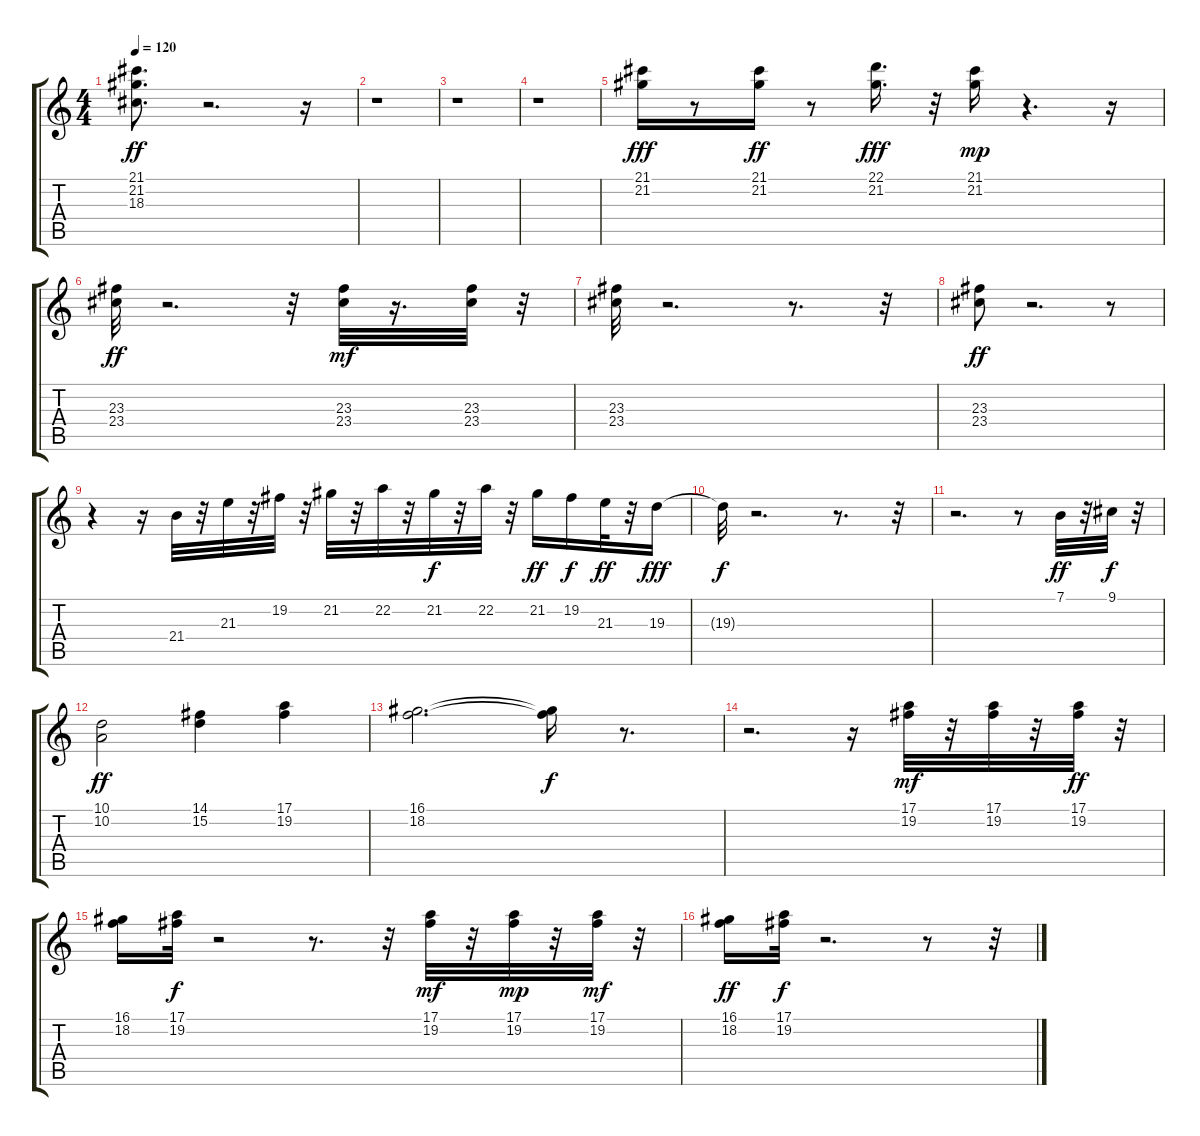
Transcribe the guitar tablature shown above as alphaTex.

\track "" {instrument trumpet}
\staff {score tabs}
\tuning (E4 B3 G3 D3 A2 E2) {hide}
\ts (4 4)
\tempo 120
\clef g2
\ks c
(21.1 21.2 18.3).8{d dy ff} r.2{d} r.16 |
r.1 |
r.1 |
r.1 |
(21.1 21.2).16{dy fff} r.8 (21.1 21.2).16{dy ff} r.8 (22.1 21.2).16{d dy fff} r.32 (21.1 21.2).16{dy mp} r.4{d} r.16 |
(23.3 23.4).32{dy ff} r.2{d} r.32 (23.3 23.4).32{dy mf} r.16{d} (23.3 23.4).32 r.32 |
(23.3 23.4).32 r.2{d} r.8{d} r.32 |
(23.3 23.4).8{dy ff} r.2{d} r.8 |
r.4 r.16 21.4.32 r.32 21.3.32 r.32 19.2.32 r.32 21.2.32 r.32 22.2.32 r.32 21.2.32{dy f} r.32 22.2.32 r.32 21.2.16{dy ff} 19.2.16{dy f} 21.3.32{dy ff} r.32 19.3.16{dy fff} |
19.3{t}.32{dy f} r.2{d} r.8{d} r.32 |
r.2{d} r.8 7.1.32{dy ff} r.32 9.1.32{dy f} r.32 |
(10.1 10.2).2{dy ff} (14.1 15.2).4 (17.1 19.2).4 |
(16.1 18.2).2{d} (16.1{t} 18.2{t}).16{dy f} r.8{d} |
r.2{d} r.16 (17.1 19.2).32{dy mf} r.32 (17.1 19.2).32 r.32 (17.1 19.2).32{dy ff} r.32 |
(16.1 18.2).16 (17.1 19.2).32{dy f} r.2 r.8{d} r.32 (17.1 19.2).32{dy mf} r.32 (17.1 19.2).32{dy mp} r.32 (17.1 19.2).32{dy mf} r.32 |
(16.1 18.2).16{dy ff} (17.1 19.2).32{dy f} r.2{d} r.8 r.32
